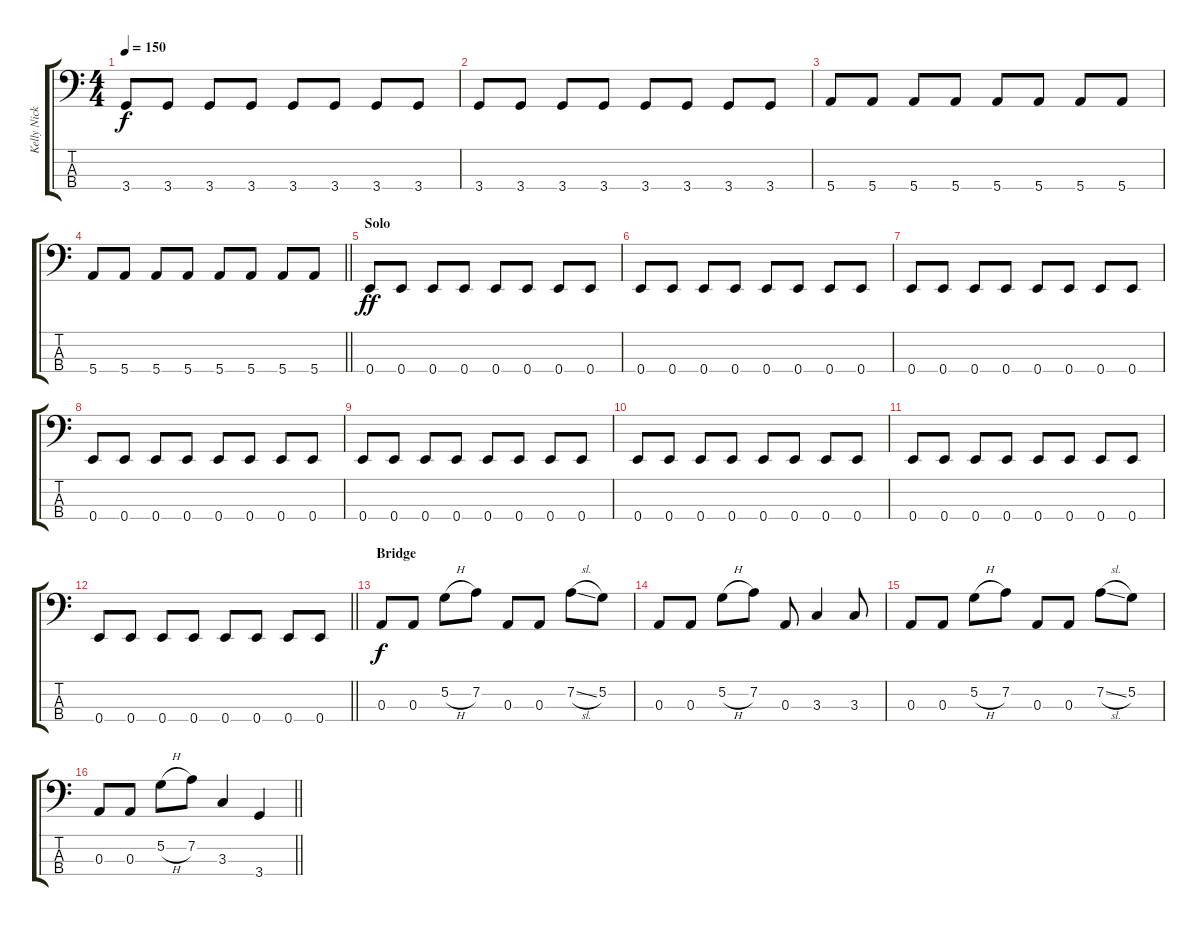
\track ("Kelly Nickels" "Kelly Nick") {instrument electricbasspick}
\staff {score tabs}
\tuning (G2 D2 A1 E1) {hide}
\ts (4 4)
\tempo 150
\clef f4
\ks c
3.4.8{dy f} 3.4.8 3.4.8 3.4.8 3.4.8 3.4.8 3.4.8 3.4.8 |
3.4.8 3.4.8 3.4.8 3.4.8 3.4.8 3.4.8 3.4.8 3.4.8 |
5.4.8 5.4.8 5.4.8 5.4.8 5.4.8 5.4.8 5.4.8 5.4.8 |
\barLineRight lightlight
5.4.8 5.4.8 5.4.8 5.4.8 5.4.8 5.4.8 5.4.8 5.4.8 |
\section ("" "Solo")
0.4.8{dy ff} 0.4.8 0.4.8 0.4.8 0.4.8 0.4.8 0.4.8 0.4.8 |
0.4.8 0.4.8 0.4.8 0.4.8 0.4.8 0.4.8 0.4.8 0.4.8 |
0.4.8 0.4.8 0.4.8 0.4.8 0.4.8 0.4.8 0.4.8 0.4.8 |
0.4.8 0.4.8 0.4.8 0.4.8 0.4.8 0.4.8 0.4.8 0.4.8 |
0.4.8 0.4.8 0.4.8 0.4.8 0.4.8 0.4.8 0.4.8 0.4.8 |
0.4.8 0.4.8 0.4.8 0.4.8 0.4.8 0.4.8 0.4.8 0.4.8 |
0.4.8 0.4.8 0.4.8 0.4.8 0.4.8 0.4.8 0.4.8 0.4.8 |
\barLineRight lightlight
0.4.8 0.4.8 0.4.8 0.4.8 0.4.8 0.4.8 0.4.8 0.4.8 |
\section ("" "Bridge")
0.3.8{dy f} 0.3.8 5.2{h}.8 7.2.8 0.3.8 0.3.8 7.2{sl}.8 5.2.8 |
0.3.8 0.3.8 5.2{h}.8 7.2.8 0.3.8 3.3.4 3.3.8 |
0.3.8 0.3.8 5.2{h}.8 7.2.8 0.3.8 0.3.8 7.2{sl}.8 5.2.8 |
\barLineRight lightlight
0.3.8 0.3.8 5.2{h}.8 7.2.8 3.3.4 3.4.4
